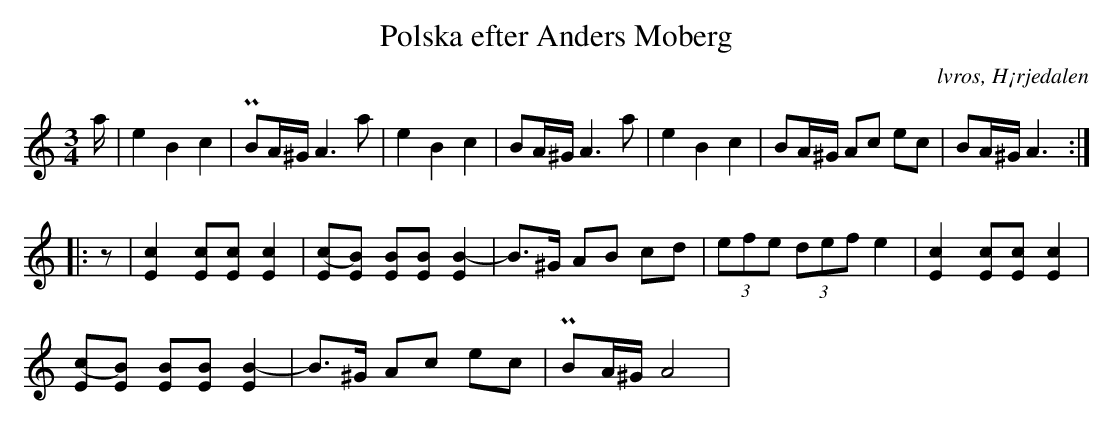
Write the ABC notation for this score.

X:1
T: Polska efter Anders Moberg
O:  lvros, H¡rjedalen
M: 3/4
L: 1/16
K: Am
a | e4 B4 c4 | PB2A^G A4>a4 | e4 B4 c4 | B2A^G A4>a4 | e4 B4 c4 | B2A^G A2c2 e2c2 | B2A^G A6 ::
z2 | [E4c4] [E2c2][c2E2] [E4c4] | [(cE]2[B)E]2 [B2E2][B2E2] [B4-E4] | B2>^G2 A2B2 c2d2 | (3e2f2e2 (3d2e2f2 e4 | [E4c4] [E2c2][E2c2] [E4c4] |
[(cE]2[B)E]2 [E2B2][B2E2] [B4-E4] | B2>^G2 A2c2 e2c2 | PB2A^G A8 |
